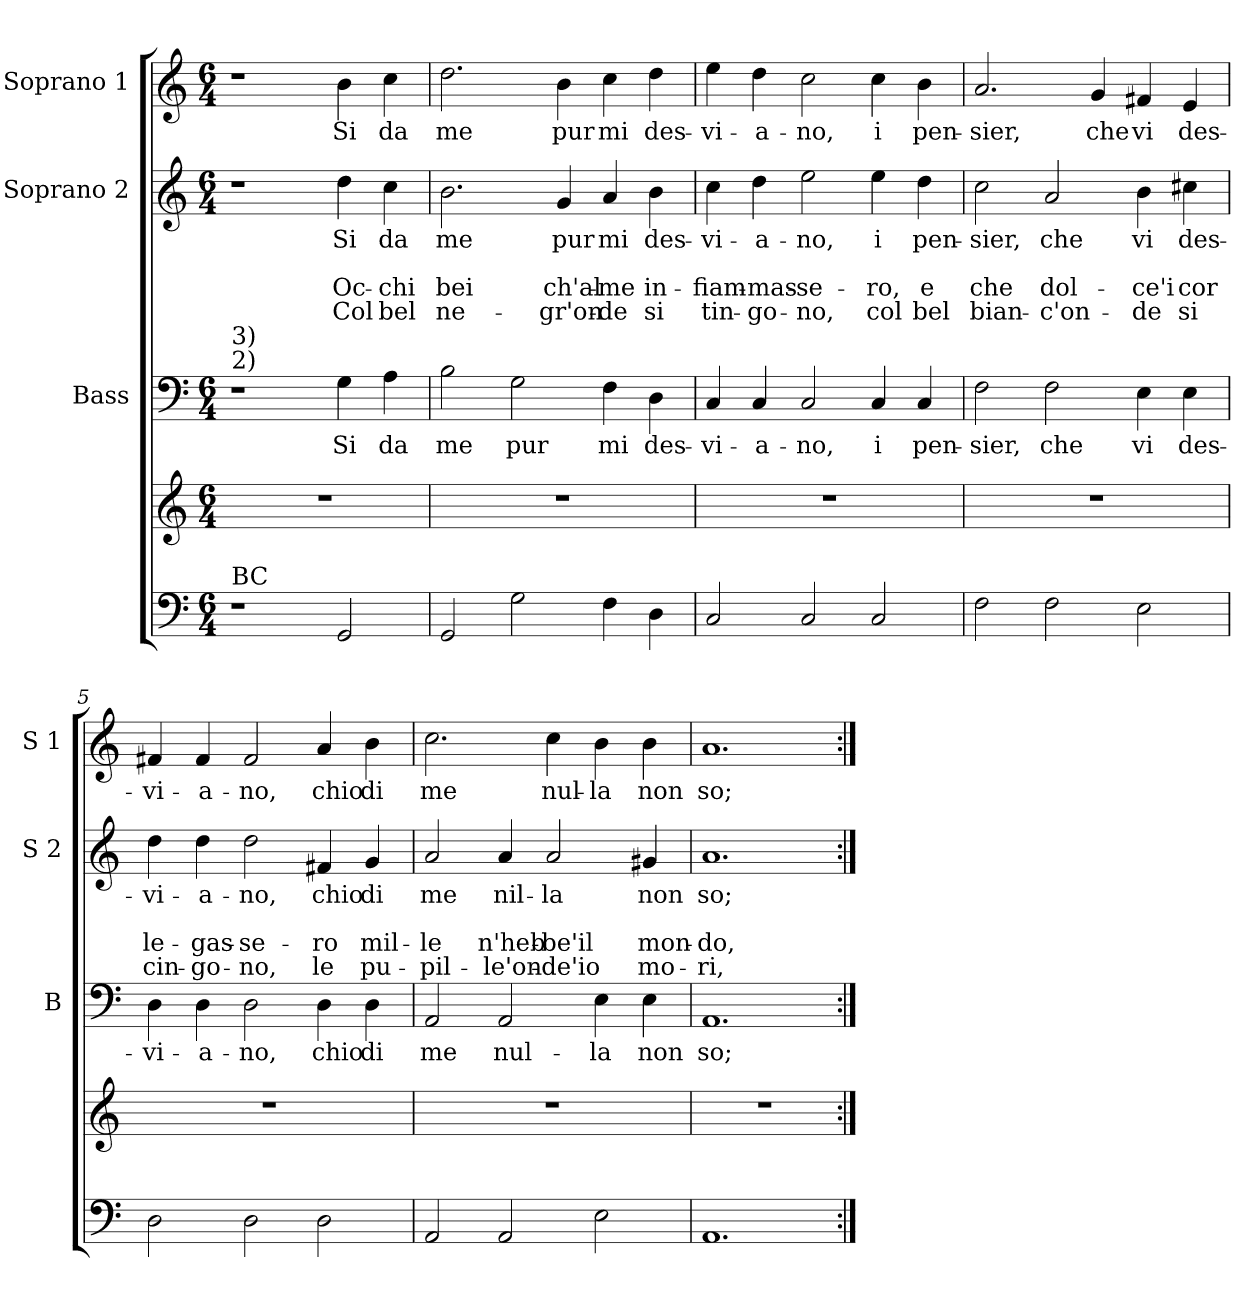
**kern	**kern	**kern	**text	**kern	**text	**text	**text	**text	**kern	**text
*part4	*part4	*part3	*part3	*part2	*part2	*part2	*part2	*part2	*part1	*part1
*staff5	*staff4	*staff3	*staff3	*staff2	*staff2	*staff2	*staff2	*staff2	*staff1	*staff1
*	*	*I"Bass	*	*I"Soprano 2	*	*	*	*	*I"Soprano 1	*
*	*	*I'B	*	*I'S 2	*	*	*	*	*I'S 1	*
*clefF4	*clefG2	*clefF4	*	*clefG2	*	*	*	*	*clefG2	*
*k[]	*k[]	*k[]	*	*k[]	*	*	*	*	*k[]	*
*C:	*C:	*C:	*	*C:	*	*	*	*	*C:	*
*M6/4	*M6/4	*M6/4	*	*M6/4	*	*	*	*	*M6/4	*
=1	=1	=1	=1	=1	=1	=1	=1	=1	=1	=1
!	!	!LO:TX:a:t=2)	!	!	!	!	!	!	!	!
!	!	!LO:TX:a:t=3)	!	!	!	!	!	!	!	!
!LO:TX:a:t=BC	!	!	!	!	!	!	!	!	!	!
1r	1.r	1r	.	1r	.	.	.	.	1r	.
!	!	!	!LO:LY:b	!	!LO:LY:b	!	!LO:LY:b	!LO:LY:b	!	!LO:LY:b
2GG/	.	4G\	Si	4dd\	Si	.	Oc-	Col	4b\	Si
!	!	!	!LO:LY:b	!	!LO:LY:b	!	!LO:LY:b	!LO:LY:b	!	!LO:LY:b
.	.	4A\	da	4cc\	da	.	-chi	bel	4cc\	da
=2	=2	=2	=2	=2	=2	=2	=2	=2	=2	=2
!	!	!	!LO:LY:b	!	!LO:LY:b	!	!LO:LY:b	!LO:LY:b	!	!LO:LY:b
2GG/	1.r	2B\	me	2.b\	me	.	bei	ne-	2.dd\	me
!	!	!	!LO:LY:b	!	!	!	!	!	!	!
2G\	.	2G\	pur	.	.	.	.	.	.	.
!	!	!	!	!	!LO:LY:b	!	!LO:LY:b	!LO:LY:b	!	!LO:LY:b
.	.	.	.	4g/	pur	.	ch'al-	-gr'on-	4b\	pur
!	!	!	!LO:LY:b	!	!LO:LY:b	!	!LO:LY:b	!LO:LY:b	!	!LO:LY:b
4F\	.	4F\	mi	4a/	mi	.	-me	-de	4cc\	mi
!	!	!	!LO:LY:b	!	!LO:LY:b	!	!LO:LY:b	!LO:LY:b	!	!LO:LY:b
4D\	.	4D\	des-	4b\	des-	.	in-	si	4dd\	des-
=3	=3	=3	=3	=3	=3	=3	=3	=3	=3	=3
!	!	!	!LO:LY:b	!	!LO:LY:b	!	!LO:LY:b	!LO:LY:b	!	!LO:LY:b
2C/	1.r	4C/	-vi-	4cc\	-vi-	.	-fiam-	tin-	4ee\	-vi-
!	!	!	!LO:LY:b	!	!LO:LY:b	!	!LO:LY:b	!LO:LY:b	!	!LO:LY:b
.	.	4C/	-a-	4dd\	-a-	.	-mas-	-go-	4dd\	-a-
!	!	!	!LO:LY:b	!	!LO:LY:b	!	!LO:LY:b	!LO:LY:b	!	!LO:LY:b
2C/	.	2C/	-no,	2ee\	-no,	.	-se-	-no,	2cc\	-no,
!	!	!	!LO:LY:b	!	!LO:LY:b	!	!LO:LY:b	!LO:LY:b	!	!LO:LY:b
2C/	.	4C/	i	4ee\	i	.	-ro,	col	4cc\	i
!	!	!	!LO:LY:b	!	!LO:LY:b	!	!LO:LY:b	!LO:LY:b	!	!LO:LY:b
.	.	4C/	pen-	4dd\	pen-	.	e	bel	4b\	pen-
=4	=4	=4	=4	=4	=4	=4	=4	=4	=4	=4
!	!	!	!LO:LY:b	!	!LO:LY:b	!	!LO:LY:b	!LO:LY:b	!	!LO:LY:b
2F\	1.r	2F\	-sier,	2cc\	-sier,	.	che	bian-	2.a/	-sier,
!	!	!	!LO:LY:b	!	!LO:LY:b	!	!LO:LY:b	!LO:LY:b	!	!
2F\	.	2F\	che	2a/	che	.	dol-	-c'on-	.	.
!	!	!	!	!	!	!	!	!	!	!LO:LY:b
.	.	.	.	.	.	.	.	.	4g/	che
!	!	!	!LO:LY:b	!	!LO:LY:b	!	!LO:LY:b	!LO:LY:b	!	!LO:LY:b
2E\	.	4E\	vi	4b\	vi	.	-ce'i	-de	4f#X/	vi
!	!	!	!LO:LY:b	!	!LO:LY:b	!	!LO:LY:b	!LO:LY:b	!	!LO:LY:b
.	.	4E\	des-	4cc#X\	des-	.	cor	si	4e/	des-
=5	=5	=5	=5	=5	=5	=5	=5	=5	=5	=5
!	!	!	!LO:LY:b	!	!LO:LY:b	!	!LO:LY:b	!LO:LY:b	!	!LO:LY:b
2D\	1.r	4D\	-vi-	4dd\	-vi-	.	le-	cin-	4f#X/	-vi-
!	!	!	!LO:LY:b	!	!LO:LY:b	!	!LO:LY:b	!LO:LY:b	!	!LO:LY:b
.	.	4D\	-a-	4dd\	-a-	.	-gas-	-go-	4f#/	-a-
!	!	!	!LO:LY:b	!	!LO:LY:b	!	!LO:LY:b	!LO:LY:b	!	!LO:LY:b
2D\	.	2D\	-no,	2dd\	-no,	.	-se-	-no,	2f#/	-no,
!	!	!	!LO:LY:b	!	!LO:LY:b	!	!LO:LY:b	!LO:LY:b	!	!LO:LY:b
2D\	.	4D\	chio	4f#X/	chio	.	-ro	le	4a/	chio
!	!	!	!LO:LY:b	!	!LO:LY:b	!	!LO:LY:b	!LO:LY:b	!	!LO:LY:b
.	.	4D\	di	4g/	di	.	mil-	pu-	4b\	di
!!LO:LB:g=z
=6	=6	=6	=6	=6	=6	=6	=6	=6	=6	=6
!	!	!	!LO:LY:b	!	!LO:LY:b	!	!LO:LY:b	!LO:LY:b	!	!LO:LY:b
2AA/	1.r	2AA/	me	2a/	me	.	-le	-pil-	2.cc\	me
!	!	!	!LO:LY:b	!	!LO:LY:b	!	!LO:LY:b	!LO:LY:b	!	!
2AA/	.	2AA/	nul-	4a/	nil-	.	n'heb-	-le'on-	.	.
!	!	!	!	!	!LO:LY:b	!	!LO:LY:b	!LO:LY:b	!	!LO:LY:b
.	.	.	.	2a/	-la	.	-be'il	-de'io	4cc\	nul-
!	!	!	!LO:LY:b	!	!	!	!	!	!	!LO:LY:b
2E\	.	4E\	-la	.	.	.	.	.	4b\	-la
!	!	!	!LO:LY:b	!	!LO:LY:b	!	!LO:LY:b	!LO:LY:b	!	!LO:LY:b
.	.	4E\	non	4g#X/	non	.	mon-	mo-	4b\	non
=7	=7	=7	=7	=7	=7	=7	=7	=7	=7	=7
!	!	!	!LO:LY:b	!	!LO:LY:b	!	!LO:LY:b	!LO:LY:b	!	!LO:LY:b
1.AA	1.r	1.AA	so;	1.a	so;	.	-do,	-ri,	1.a	so;
=:|!	=:|!	=:|!	=:|!	=:|!	=:|!	=:|!	=:|!	=:|!	=:|!	=:|!
*-	*-	*-	*-	*-	*-	*-	*-	*-	*-	*-
